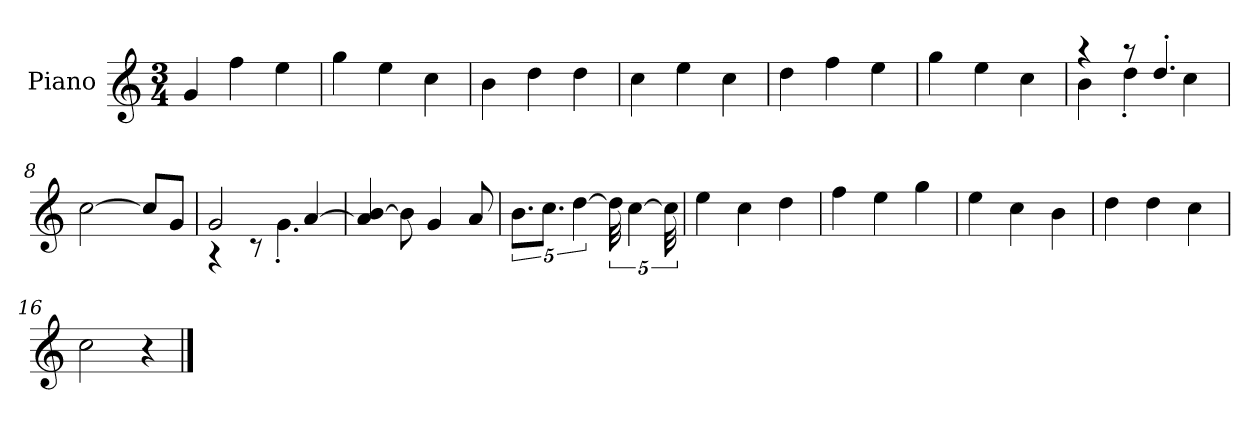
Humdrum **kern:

**kern
*part1
*staff1
*I"Piano
*I'P-no
*clefG2
*k[]
*M3/4
*MM177
=1
4g/
4ff\
4ee\
=2
4gg\
4ee\
4cc\
=3
4b\
4dd\
4dd\
=4
4cc\
4ee\
4cc\
=5
4dd\
4ff\
4ee\
=6
4gg\
4ee\
4cc\
=7
*^
4r	4b\
8r	4dd'\
4.dd'/	.
.	4cc\
*v	*v
=8
[2cc\
8cc/L]
8g/J
=9
*^
2g/	4r
.	8r
.	4.g'\
[4a/	.
*v	*v
!!LO:LB:g=z
=10
4a/] [4b/
8b\]
4g/
8a/
=11
10.b\L
10.cc\J
[5dd\
40dd\]
[5cc\
40cc\]
=12
4ee\
4cc\
4dd\
=13
4ff\
4ee\
4gg\
=14
4ee\
4cc\
4b\
=15
4dd\
4dd\
4cc\
=16
2cc\
4r
==
*-
